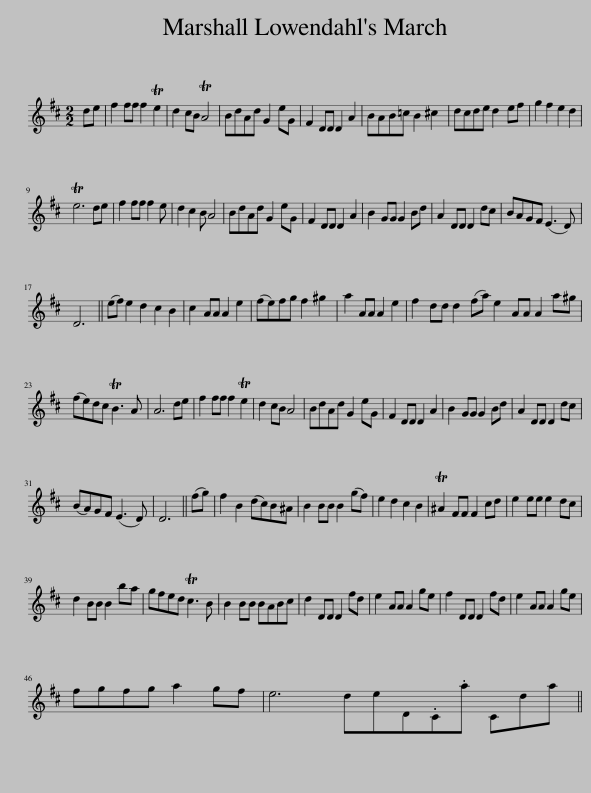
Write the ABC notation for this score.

X:1
L:1/8
M:2/2
I:linebreak $
K:D
V:1 treble
V:1
 de | f2 ff f2 Te2 | d2 cB TA4 | BdAd G2 eG | F2 DD D2 A2 | %5
 BAB=c B2 ^c2 | dcde d2 ef | g2 f2 e2 d2 |$ Te6 de | f2 ff f2 e | %10
 d2 c2 B A4 | BdAd G2 eG | F2 DD D2 A2 | B2 GG G2 Bd | A2 DD D2 dc | %15
 BAGF (E3 D) |$ D6 || (ef) e2 d2 c2 B2 | c2 AA A2 e2 | (fe)fg f2 ^g2 | %20
 a2 AA A2 e2 | f2 dd d2 (fa) e2 AA A2 a^g |$ (fe)dc TB3 A | A6 de | f2 ff f2 Te2 | %25
 d2 cB A4 | BdAd G2 eG | F2 DD D2 A2 | B2 GG G2 Bd | A2 DD D2 dc |$ %30
 (BA)GF (E3 D) | D6 || (fg) | f2 B2 (dc)B^A | B2 BB B2 (gf) | %35
 e2 d2 c2 B2 | T^A2 FF F2 cd | e2 ee e2 dc |$ d2 BB B2 ba | gfed Tc3 B | %40
 B2 BB BABc | d2 DD D2 fd | e2 AA A2 ge | f2 DD D2 fd | e2 AA A2 ge |$ %45
 fgfg a2 gf | e6 deD.C.a Cda || %47
